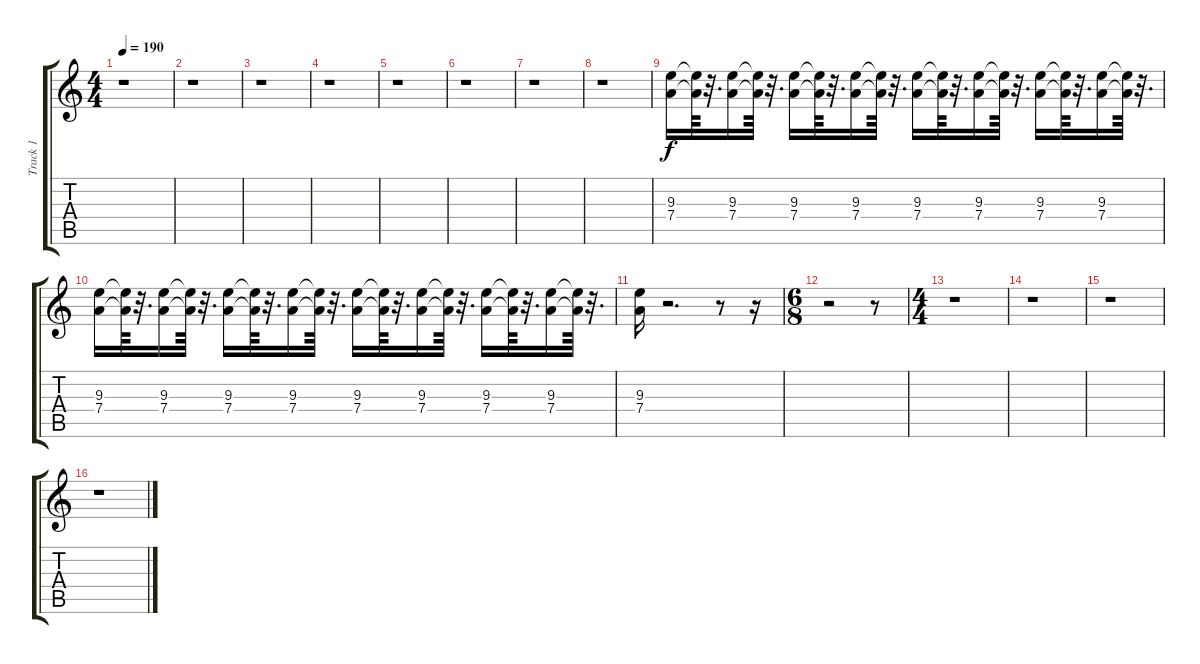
\track ("Track 1" "Track 1") {instrument distortionguitar}
\staff {score tabs}
\tuning (E4 B3 G3 D3 A2 E2) {hide}
\ts (4 4)
\tempo 190
\clef g2
\ks c
r.1{dy f} |
r.1 |
r.1 |
r.1 |
r.1 |
r.1 |
r.1 |
r.1 |
(9.3 7.4).16 (9.3{t} 7.4{t}).64 r.32{d} (9.3 7.4).16 (9.3{t} 7.4{t}).64 r.32{d} (9.3 7.4).16 (9.3{t} 7.4{t}).64 r.32{d} (9.3 7.4).16 (9.3{t} 7.4{t}).64 r.32{d} (9.3 7.4).16 (9.3{t} 7.4{t}).64 r.32{d} (9.3 7.4).16 (9.3{t} 7.4{t}).64 r.32{d} (9.3 7.4).16 (9.3{t} 7.4{t}).64 r.32{d} (9.3 7.4).16 (9.3{t} 7.4{t}).64 r.32{d} |
(9.3 7.4).16 (9.3{t} 7.4{t}).64 r.32{d} (9.3 7.4).16 (9.3{t} 7.4{t}).64 r.32{d} (9.3 7.4).16 (9.3{t} 7.4{t}).64 r.32{d} (9.3 7.4).16 (9.3{t} 7.4{t}).64 r.32{d} (9.3 7.4).16 (9.3{t} 7.4{t}).64 r.32{d} (9.3 7.4).16 (9.3{t} 7.4{t}).64 r.32{d} (9.3 7.4).16 (9.3{t} 7.4{t}).64 r.32{d} (9.3 7.4).16 (9.3{t} 7.4{t}).64 r.32{d} |
(9.3 7.4).16 r.2{d} r.8 r.16 |
\ts (6 8)
r.2 r.8 |
\ts (4 4)
r.1 |
r.1 |
r.1 |
r.1
